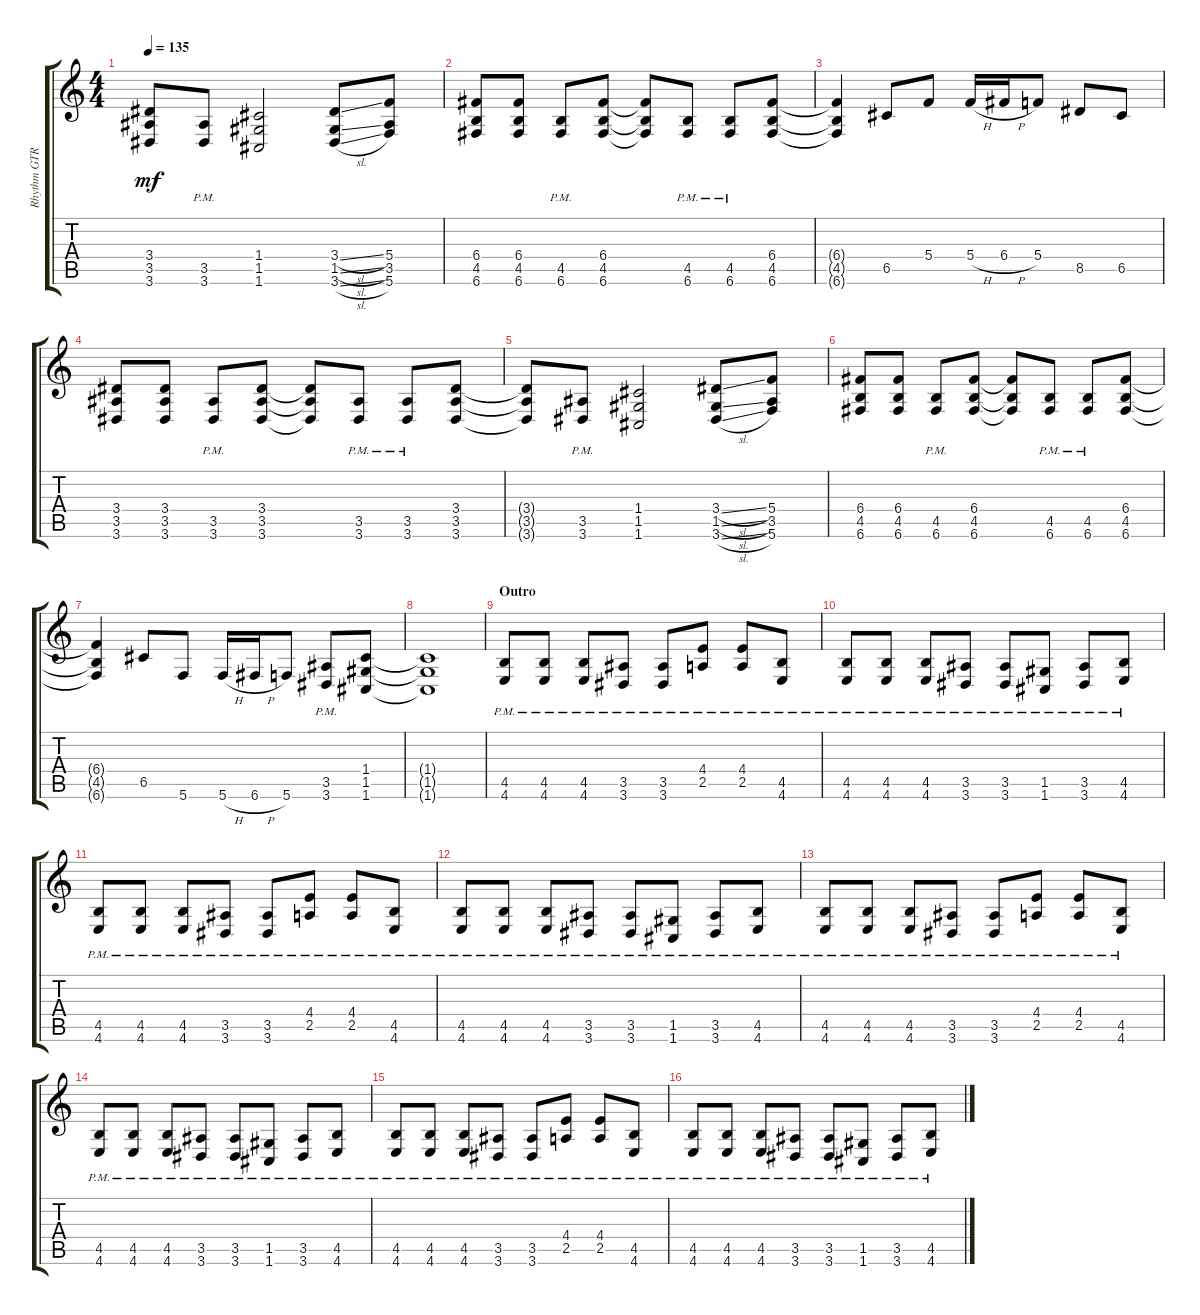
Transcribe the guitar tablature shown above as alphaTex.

\track ("Rhythm GTR 1" "Rhythm GTR") {instrument overdrivenguitar}
\staff {score tabs}
\tuning (D4 A3 F3 C3 G2 C2) {hide}
\ts (4 4)
\tempo 135
\clef g2
\ks aminor
(3.4{t} 3.5{t} 3.6{t}).8{dy mf} (3.5{pm} 3.6{pm}).8 (1.4 1.5 1.6).2 (3.4{sl} 1.5{sl} 3.6{sl}).8 (5.4 3.5 5.6).8 |
(6.4 4.5 6.6).8 (6.4 4.5 6.6).8 (4.5{pm} 6.6{pm}).8 (6.4 4.5 6.6).8 (6.4{t} 4.5{t} 6.6{t}).8 (4.5{pm} 6.6{pm}).8 (4.5{pm} 6.6{pm}).8 (6.4 4.5 6.6).8 |
(6.4{t} 4.5{t} 6.6{t}).4 6.5.8 5.4.8 5.4{h}.16 6.4{h}.16 5.4.8 8.5.8 6.5.8 |
(3.4 3.5 3.6).8 (3.4 3.5 3.6).8 (3.5{pm} 3.6{pm}).8 (3.4 3.5 3.6).8 (3.4{t} 3.5{t} 3.6{t}).8 (3.5{pm} 3.6{pm}).8 (3.5{pm} 3.6{pm}).8 (3.4 3.5 3.6).8 |
(3.4{t} 3.5{t} 3.6{t}).8 (3.5{pm} 3.6{pm}).8 (1.4 1.5 1.6).2 (3.4{sl} 1.5{sl} 3.6{sl}).8 (5.4 3.5 5.6).8 |
(6.4 4.5 6.6).8 (6.4 4.5 6.6).8 (4.5{pm} 6.6{pm}).8 (6.4 4.5 6.6).8 (6.4{t} 4.5{t} 6.6{t}).8 (4.5{pm} 6.6{pm}).8 (4.5{pm} 6.6{pm}).8 (6.4 4.5 6.6).8 |
(6.4{t} 4.5{t} 6.6{t}).4 6.5.8 5.6.8 5.6{h}.16 6.6{h}.16 5.6.8 (3.5{pm} 3.6{pm}).8 (1.4 1.5 1.6).8 |
(1.4{t} 1.5{t} 1.6{t}).1 |
\section ("" "Outro")
(4.5{pm} 4.6{pm}).8 (4.5{pm} 4.6{pm}).8 (4.5{pm} 4.6{pm}).8 (3.5{pm} 3.6{pm}).8 (3.5{pm} 3.6{pm}).8 (4.4{pm} 2.5{pm}).8 (4.4{pm} 2.5{pm}).8 (4.5{pm} 4.6{pm}).8 |
(4.5{pm} 4.6{pm}).8 (4.5{pm} 4.6{pm}).8 (4.5{pm} 4.6{pm}).8 (3.5{pm} 3.6{pm}).8 (3.5{pm} 3.6{pm}).8 (1.5{pm} 1.6{pm}).8 (3.5{pm} 3.6{pm}).8 (4.5{pm} 4.6{pm}).8 |
(4.5{pm} 4.6{pm}).8 (4.5{pm} 4.6{pm}).8 (4.5{pm} 4.6{pm}).8 (3.5{pm} 3.6{pm}).8 (3.5{pm} 3.6{pm}).8 (4.4{pm} 2.5{pm}).8 (4.4{pm} 2.5{pm}).8 (4.5{pm} 4.6{pm}).8 |
(4.5{pm} 4.6{pm}).8 (4.5{pm} 4.6{pm}).8 (4.5{pm} 4.6{pm}).8 (3.5{pm} 3.6{pm}).8 (3.5{pm} 3.6{pm}).8 (1.5{pm} 1.6{pm}).8 (3.5{pm} 3.6{pm}).8 (4.5{pm} 4.6{pm}).8 |
(4.5{pm} 4.6{pm}).8 (4.5{pm} 4.6{pm}).8 (4.5{pm} 4.6{pm}).8 (3.5{pm} 3.6{pm}).8 (3.5{pm} 3.6{pm}).8 (4.4{pm} 2.5{pm}).8 (4.4{pm} 2.5{pm}).8 (4.5{pm} 4.6{pm}).8 |
(4.5{pm} 4.6{pm}).8 (4.5{pm} 4.6{pm}).8 (4.5{pm} 4.6{pm}).8 (3.5{pm} 3.6{pm}).8 (3.5{pm} 3.6{pm}).8 (1.5{pm} 1.6{pm}).8 (3.5{pm} 3.6{pm}).8 (4.5{pm} 4.6{pm}).8 |
(4.5{pm} 4.6{pm}).8 (4.5{pm} 4.6{pm}).8 (4.5{pm} 4.6{pm}).8 (3.5{pm} 3.6{pm}).8 (3.5{pm} 3.6{pm}).8 (4.4{pm} 2.5{pm}).8 (4.4{pm} 2.5{pm}).8 (4.5{pm} 4.6{pm}).8 |
(4.5{pm} 4.6{pm}).8 (4.5{pm} 4.6{pm}).8 (4.5{pm} 4.6{pm}).8 (3.5{pm} 3.6{pm}).8 (3.5{pm} 3.6{pm}).8 (1.5{pm} 1.6{pm}).8 (3.5{pm} 3.6{pm}).8 (4.5{pm} 4.6{pm}).8
